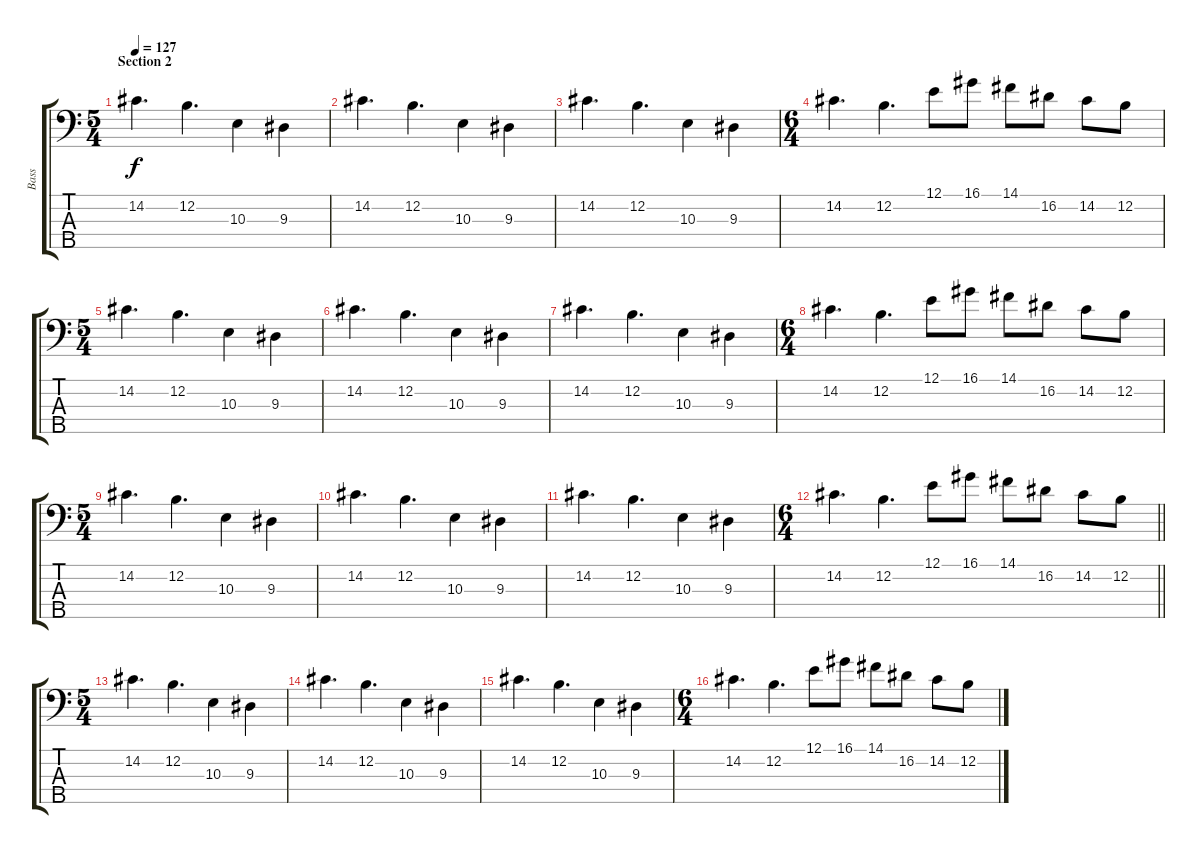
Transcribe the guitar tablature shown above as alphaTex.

\track ("Bass" "Bass") {instrument electricbassfinger}
\staff {score tabs}
\tuning (E2 B1 Gb1 Db1 Ab0) {hide}
\ts (5 4)
\section ("" "Section 2")
\tempo 127
\clef f4
\ks c
14.2.4{d dy f} 12.2.4{d} 10.3.4 9.3.4 |
14.2.4{d} 12.2.4{d} 10.3.4 9.3.4 |
14.2.4{d} 12.2.4{d} 10.3.4 9.3.4 |
\ts (6 4)
14.2.4{d} 12.2.4{d} 12.1.8 16.1.8 14.1.8 16.2.8 14.2.8 12.2.8 |
\ts (5 4)
14.2.4{d} 12.2.4{d} 10.3.4 9.3.4 |
14.2.4{d} 12.2.4{d} 10.3.4 9.3.4 |
14.2.4{d} 12.2.4{d} 10.3.4 9.3.4 |
\ts (6 4)
14.2.4{d} 12.2.4{d} 12.1.8 16.1.8 14.1.8 16.2.8 14.2.8 12.2.8 |
\ts (5 4)
14.2.4{d} 12.2.4{d} 10.3.4 9.3.4 |
14.2.4{d} 12.2.4{d} 10.3.4 9.3.4 |
14.2.4{d} 12.2.4{d} 10.3.4 9.3.4 |
\ts (6 4)
\barLineRight lightlight
14.2.4{d} 12.2.4{d} 12.1.8 16.1.8 14.1.8 16.2.8 14.2.8 12.2.8 |
\ts (5 4)
14.2.4{d} 12.2.4{d} 10.3.4 9.3.4 |
14.2.4{d} 12.2.4{d} 10.3.4 9.3.4 |
14.2.4{d} 12.2.4{d} 10.3.4 9.3.4 |
\ts (6 4)
14.2.4{d} 12.2.4{d} 12.1.8 16.1.8 14.1.8 16.2.8 14.2.8 12.2.8
